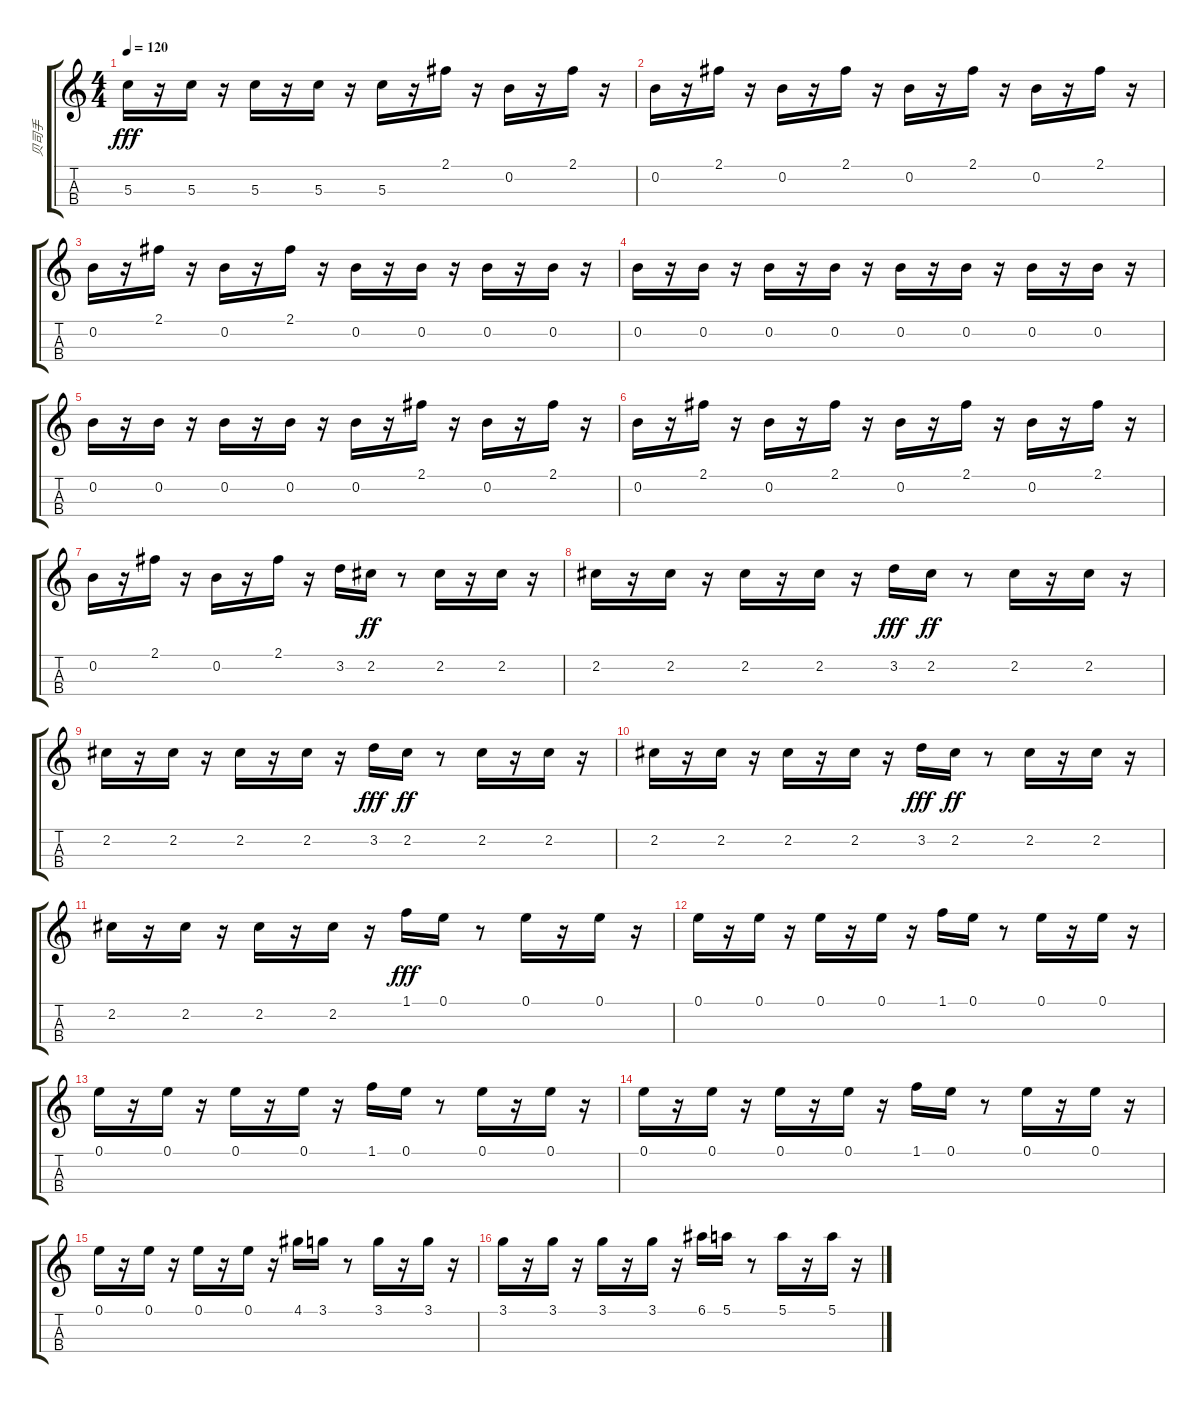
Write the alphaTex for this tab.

\track ("贝司手" "贝司手") {instrument electricbassfinger}
\staff {score tabs}
\tuning (E4 B3 G3 D3) {hide}
\ts (4 4)
\tempo 120
\clef g2
\ks c
5.3.16{dy fff} r.16 5.3.16 r.16 5.3.16 r.16 5.3.16 r.16 5.3.16 r.16 2.1.16 r.16 0.2.16 r.16 2.1.16 r.16 |
0.2.16 r.16 2.1.16 r.16 0.2.16 r.16 2.1.16 r.16 0.2.16 r.16 2.1.16 r.16 0.2.16 r.16 2.1.16 r.16 |
0.2.16 r.16 2.1.16 r.16 0.2.16 r.16 2.1.16 r.16 0.2.16 r.16 0.2.16 r.16 0.2.16 r.16 0.2.16 r.16 |
0.2.16 r.16 0.2.16 r.16 0.2.16 r.16 0.2.16 r.16 0.2.16 r.16 0.2.16 r.16 0.2.16 r.16 0.2.16 r.16 |
0.2.16 r.16 0.2.16 r.16 0.2.16 r.16 0.2.16 r.16 0.2.16 r.16 2.1.16 r.16 0.2.16 r.16 2.1.16 r.16 |
0.2.16 r.16 2.1.16 r.16 0.2.16 r.16 2.1.16 r.16 0.2.16 r.16 2.1.16 r.16 0.2.16 r.16 2.1.16 r.16 |
0.2.16 r.16 2.1.16 r.16 0.2.16 r.16 2.1.16 r.16 3.2.16 2.2.16{dy ff} r.8 2.2.16 r.16 2.2.16 r.16 |
2.2.16 r.16 2.2.16 r.16 2.2.16 r.16 2.2.16 r.16 3.2.16{dy fff} 2.2.16{dy ff} r.8 2.2.16 r.16 2.2.16 r.16 |
2.2.16 r.16 2.2.16 r.16 2.2.16 r.16 2.2.16 r.16 3.2.16{dy fff} 2.2.16{dy ff} r.8 2.2.16 r.16 2.2.16 r.16 |
2.2.16 r.16 2.2.16 r.16 2.2.16 r.16 2.2.16 r.16 3.2.16{dy fff} 2.2.16{dy ff} r.8 2.2.16 r.16 2.2.16 r.16 |
2.2.16 r.16 2.2.16 r.16 2.2.16 r.16 2.2.16 r.16 1.1.16{dy fff} 0.1.16 r.8 0.1.16 r.16 0.1.16 r.16 |
0.1.16 r.16 0.1.16 r.16 0.1.16 r.16 0.1.16 r.16 1.1.16 0.1.16 r.8 0.1.16 r.16 0.1.16 r.16 |
0.1.16 r.16 0.1.16 r.16 0.1.16 r.16 0.1.16 r.16 1.1.16 0.1.16 r.8 0.1.16 r.16 0.1.16 r.16 |
0.1.16 r.16 0.1.16 r.16 0.1.16 r.16 0.1.16 r.16 1.1.16 0.1.16 r.8 0.1.16 r.16 0.1.16 r.16 |
0.1.16 r.16 0.1.16 r.16 0.1.16 r.16 0.1.16 r.16 4.1.16 3.1.16 r.8 3.1.16 r.16 3.1.16 r.16 |
3.1.16 r.16 3.1.16 r.16 3.1.16 r.16 3.1.16 r.16 6.1.16 5.1.16 r.8 5.1.16 r.16 5.1.16 r.16
